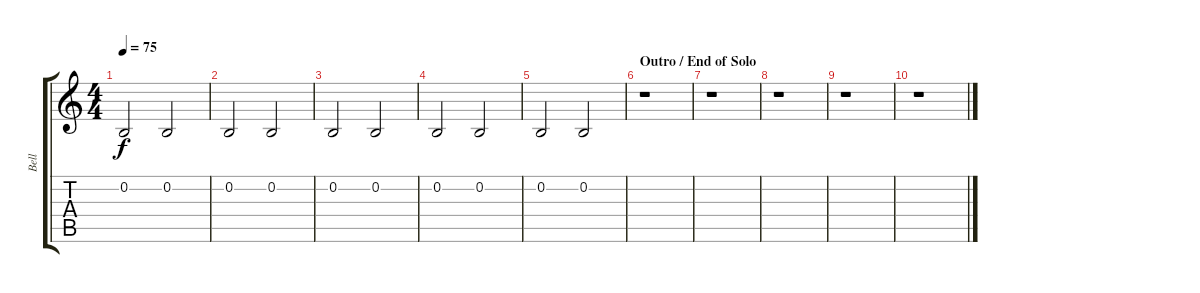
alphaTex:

\track ("Bell" "Bell") {instrument tubularbells}
\staff {score tabs}
\tuning (E4 B3 G3 D3 A2 E2) {hide}
\ts (4 4)
\tempo 75
\clef g2
\ks c
0.2.2{dy f} 0.2.2 |
0.2.2 0.2.2 |
0.2.2 0.2.2 |
0.2.2 0.2.2 |
0.2.2 0.2.2 |
\section ("" "Outro / End of Solo")
r.1 |
r.1 |
r.1 |
r.1 |
r.1
